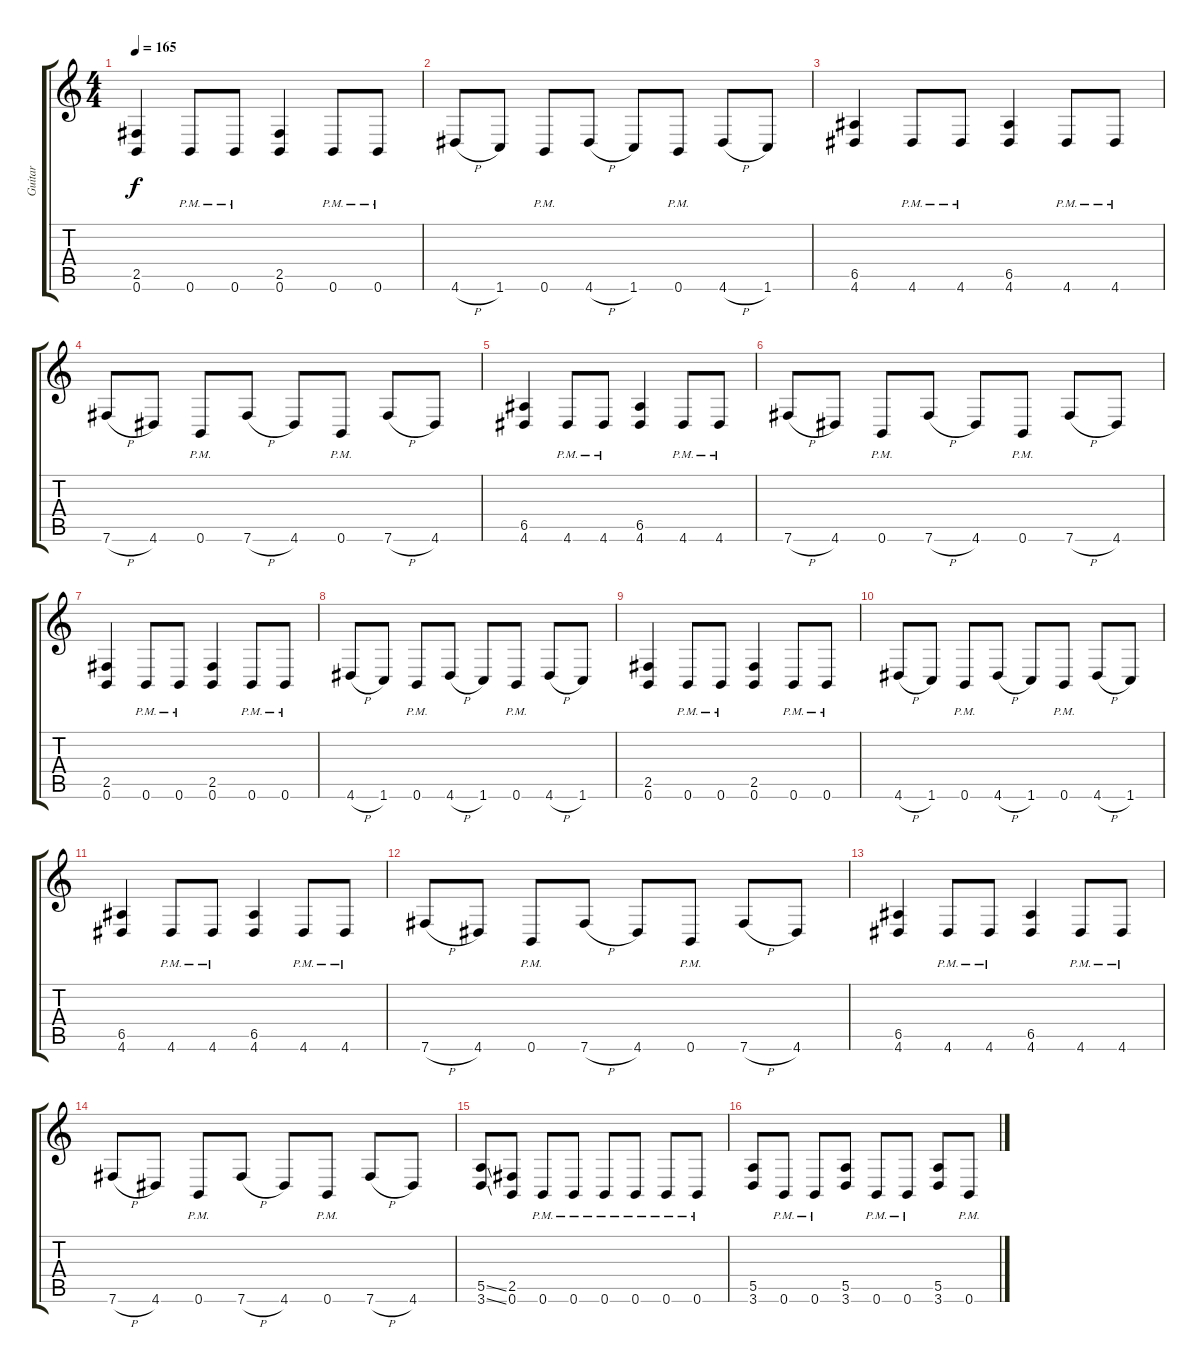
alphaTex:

\track ("Guitar" "Guitar") {instrument distortionguitar}
\staff {score tabs}
\tuning (B3 Gb3 D3 A2 E2 B1) {hide}
\ts (4 4)
\tempo 165
\clef g2
\ks c
(2.5 0.6).4{dy f} 0.6{pm}.8 0.6{pm}.8 (2.5 0.6).4 0.6{pm}.8 0.6{pm}.8 |
4.6{h}.8 1.6.8 0.6{pm}.8 4.6{h}.8 1.6.8 0.6{pm}.8 4.6{h}.8 1.6.8 |
(6.5 4.6).4 4.6{pm}.8 4.6{pm}.8 (6.5 4.6).4 4.6{pm}.8 4.6{pm}.8 |
7.6{h}.8 4.6.8 0.6{pm}.8 7.6{h}.8 4.6.8 0.6{pm}.8 7.6{h}.8 4.6.8 |
(6.5 4.6).4 4.6{pm}.8 4.6{pm}.8 (6.5 4.6).4 4.6{pm}.8 4.6{pm}.8 |
7.6{h}.8 4.6.8 0.6{pm}.8 7.6{h}.8 4.6.8 0.6{pm}.8 7.6{h}.8 4.6.8 |
(2.5 0.6).4 0.6{pm}.8 0.6{pm}.8 (2.5 0.6).4 0.6{pm}.8 0.6{pm}.8 |
4.6{h}.8 1.6.8 0.6{pm}.8 4.6{h}.8 1.6.8 0.6{pm}.8 4.6{h}.8 1.6.8 |
(2.5 0.6).4 0.6{pm}.8 0.6{pm}.8 (2.5 0.6).4 0.6{pm}.8 0.6{pm}.8 |
4.6{h}.8 1.6.8 0.6{pm}.8 4.6{h}.8 1.6.8 0.6{pm}.8 4.6{h}.8 1.6.8 |
(6.5 4.6).4 4.6{pm}.8 4.6{pm}.8 (6.5 4.6).4 4.6{pm}.8 4.6{pm}.8 |
7.6{h}.8 4.6.8 0.6{pm}.8 7.6{h}.8 4.6.8 0.6{pm}.8 7.6{h}.8 4.6.8 |
(6.5 4.6).4 4.6{pm}.8 4.6{pm}.8 (6.5 4.6).4 4.6{pm}.8 4.6{pm}.8 |
7.6{h}.8 4.6.8 0.6{pm}.8 7.6{h}.8 4.6.8 0.6{pm}.8 7.6{h}.8 4.6.8 |
(5.5{ss} 3.6{ss}).8 (2.5 0.6).8 0.6{pm}.8 0.6{pm}.8 0.6{pm}.8 0.6{pm}.8 0.6{pm}.8 0.6{pm}.8 |
(5.5 3.6).8 0.6{pm}.8 0.6{pm}.8 (5.5 3.6).8 0.6{pm}.8 0.6{pm}.8 (5.5 3.6).8 0.6{pm}.8
